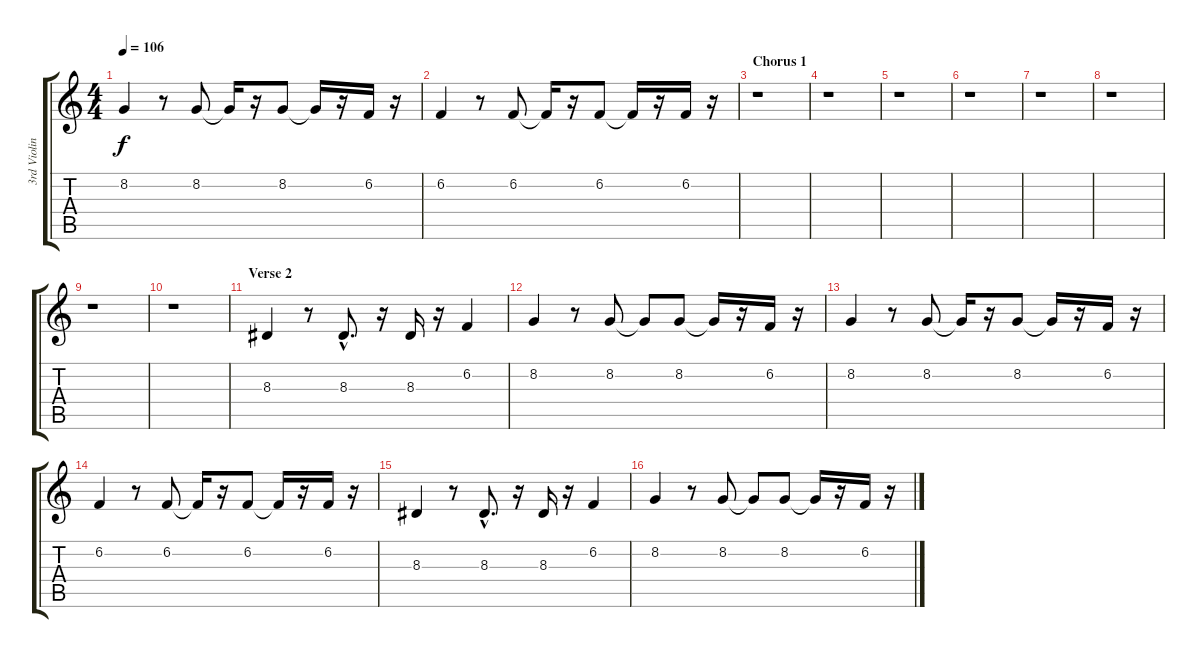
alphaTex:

\track ("3rd Violin -           Philharmonic" "3rd Violin") {instrument violin}
\staff {score tabs}
\tuning (E4 B3 G3 D3 A2 E2) {hide}
\ts (4 4)
\tempo 106
\clef g2
\ks c
8.2.4{dy f} r.8 8.2.8 8.2{t}.16 r.16 8.2.8 8.2{t}.16 r.16 6.2.16 r.16 |
6.2.4 r.8 6.2.8 6.2{t}.16 r.16 6.2.8 6.2{t}.16 r.16 6.2.16 r.16 |
\section ("" "Chorus 1")
r.1 |
r.1 |
r.1 |
r.1 |
r.1 |
r.1 |
r.1 |
r.1 |
\section ("" "Verse 2")
8.3.4 r.8 8.3{hac}.8{d} r.16 8.3.16 r.16 6.2.4 |
8.2.4 r.8 8.2.8 8.2{t}.8 8.2.8 8.2{t}.16 r.16 6.2.16 r.16 |
8.2.4 r.8 8.2.8 8.2{t}.16 r.16 8.2.8 8.2{t}.16 r.16 6.2.16 r.16 |
6.2.4 r.8 6.2.8 6.2{t}.16 r.16 6.2.8 6.2{t}.16 r.16 6.2.16 r.16 |
8.3.4 r.8 8.3{hac}.8{d} r.16 8.3.16 r.16 6.2.4 |
8.2.4 r.8 8.2.8 8.2{t}.8 8.2.8 8.2{t}.16 r.16 6.2.16 r.16
